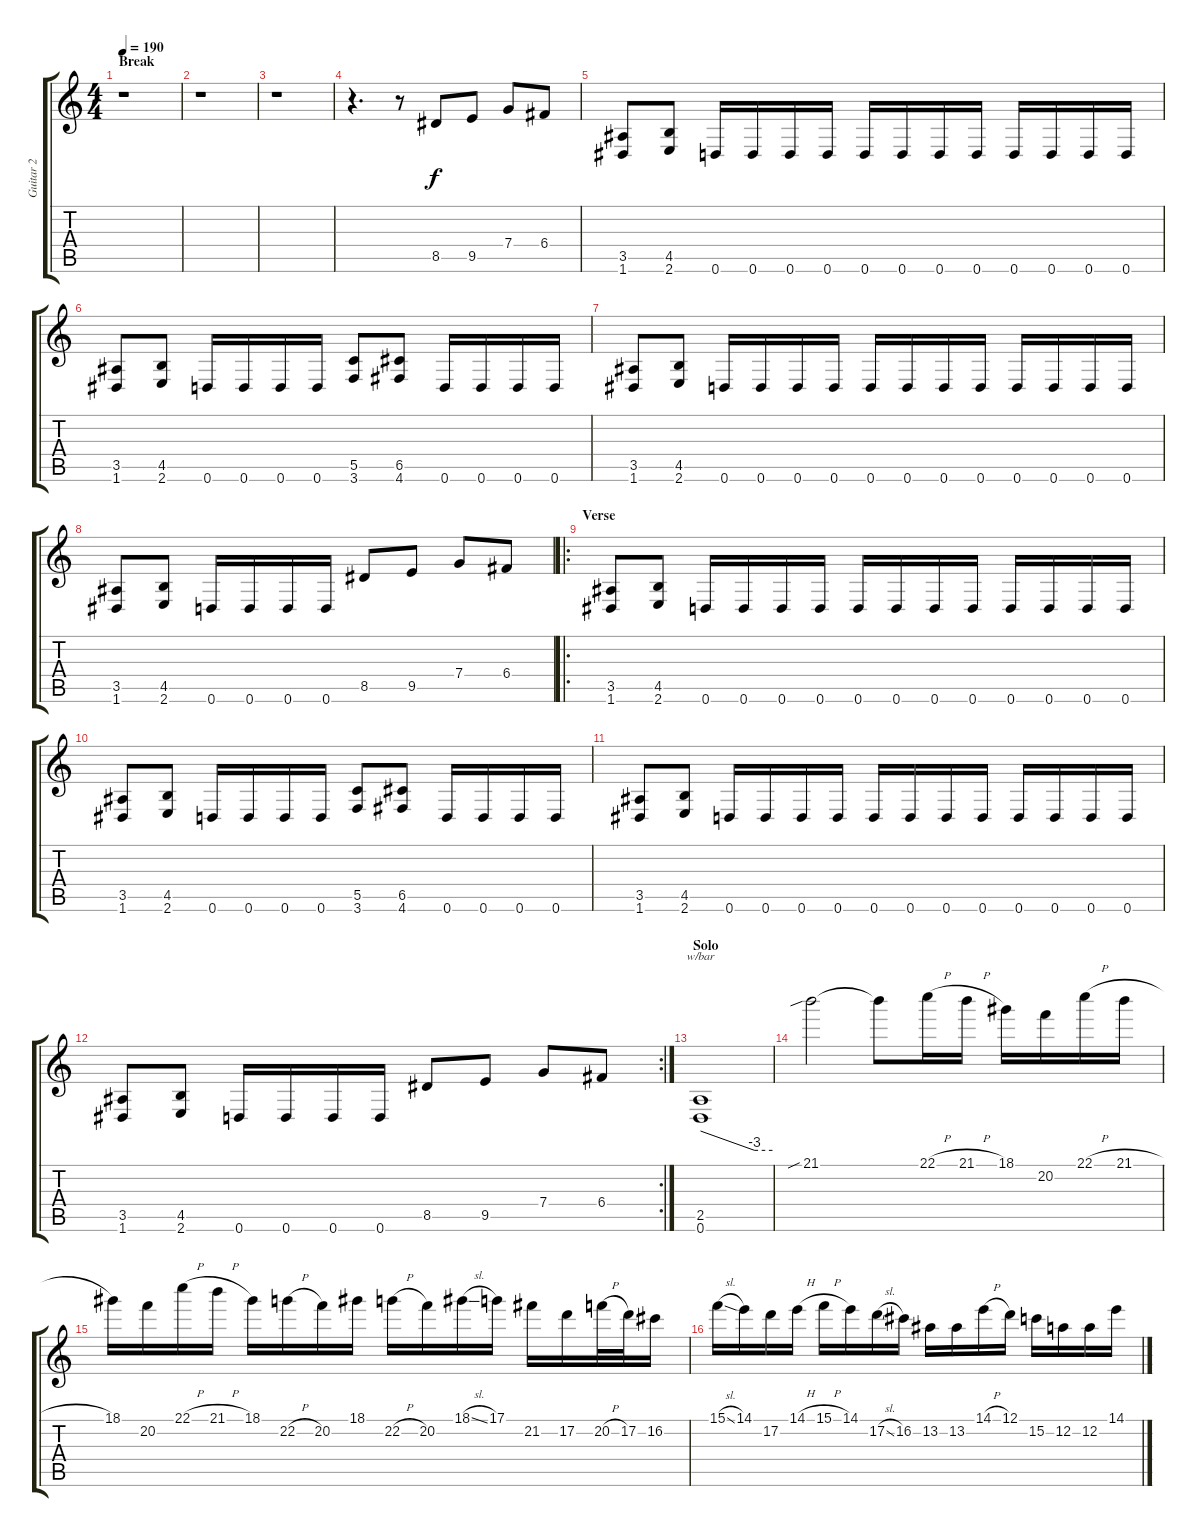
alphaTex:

\track ("Guitar 2" "Guitar 2") {instrument distortionguitar}
\staff {score tabs}
\tuning (D4 A3 F3 C3 G2 D2) {hide}
\ts (4 4)
\section ("" "Break")
\tempo 190
\clef g2
\ks c
r.1{dy f} |
r.1 |
r.1 |
r.4{d} r.8 8.5.8 9.5.8 7.4.8 6.4.8 |
(3.5 1.6).8 (4.5 2.6).8 0.6.16 0.6.16 0.6.16 0.6.16 0.6.16 0.6.16 0.6.16 0.6.16 0.6.16 0.6.16 0.6.16 0.6.16 |
(3.5 1.6).8 (4.5 2.6).8 0.6.16 0.6.16 0.6.16 0.6.16 (5.5 3.6).8 (6.5 4.6).8 0.6.16 0.6.16 0.6.16 0.6.16 |
(3.5 1.6).8 (4.5 2.6).8 0.6.16 0.6.16 0.6.16 0.6.16 0.6.16 0.6.16 0.6.16 0.6.16 0.6.16 0.6.16 0.6.16 0.6.16 |
(3.5 1.6).8 (4.5 2.6).8 0.6.16 0.6.16 0.6.16 0.6.16 8.5.8 9.5.8 7.4.8 6.4.8 |
\ro
\section ("" "Verse")
(3.5 1.6).8 (4.5 2.6).8 0.6.16 0.6.16 0.6.16 0.6.16 0.6.16 0.6.16 0.6.16 0.6.16 0.6.16 0.6.16 0.6.16 0.6.16 |
(3.5 1.6).8 (4.5 2.6).8 0.6.16 0.6.16 0.6.16 0.6.16 (5.5 3.6).8 (6.5 4.6).8 0.6.16 0.6.16 0.6.16 0.6.16 |
(3.5 1.6).8 (4.5 2.6).8 0.6.16 0.6.16 0.6.16 0.6.16 0.6.16 0.6.16 0.6.16 0.6.16 0.6.16 0.6.16 0.6.16 0.6.16 |
\rc 2
(3.5 1.6).8 (4.5 2.6).8 0.6.16 0.6.16 0.6.16 0.6.16 8.5.8 9.5.8 7.4.8 6.4.8 |
\section ("" "Solo")
(2.5 0.6).1{tbe (custom default 0 0 45 -12 60 -12)} |
21.1{sib}.2 21.1{t}.8 22.1{h}.16 21.1{h}.16 18.1.16 20.2.16 22.1{h}.16 21.1{h}.16 |
18.1.16 20.2.16 22.1{h}.16 21.1{h}.16 18.1.16 22.2{h}.16 20.2.16 18.1.16 22.2{h}.16 20.2.16 18.1{sl}.16 17.1.16 21.2.16 17.2.16 20.2{h}.32 17.2.32 16.2.16 |
15.1{sl}.16 14.1.16 17.2.16 14.1{h}.16 15.1{h}.16 14.1.16 17.2{sl}.16 16.2.16 13.2.16 13.2.16 14.1{h}.16 12.1.16 15.2.16 12.2.16 12.2.16 14.1.16
